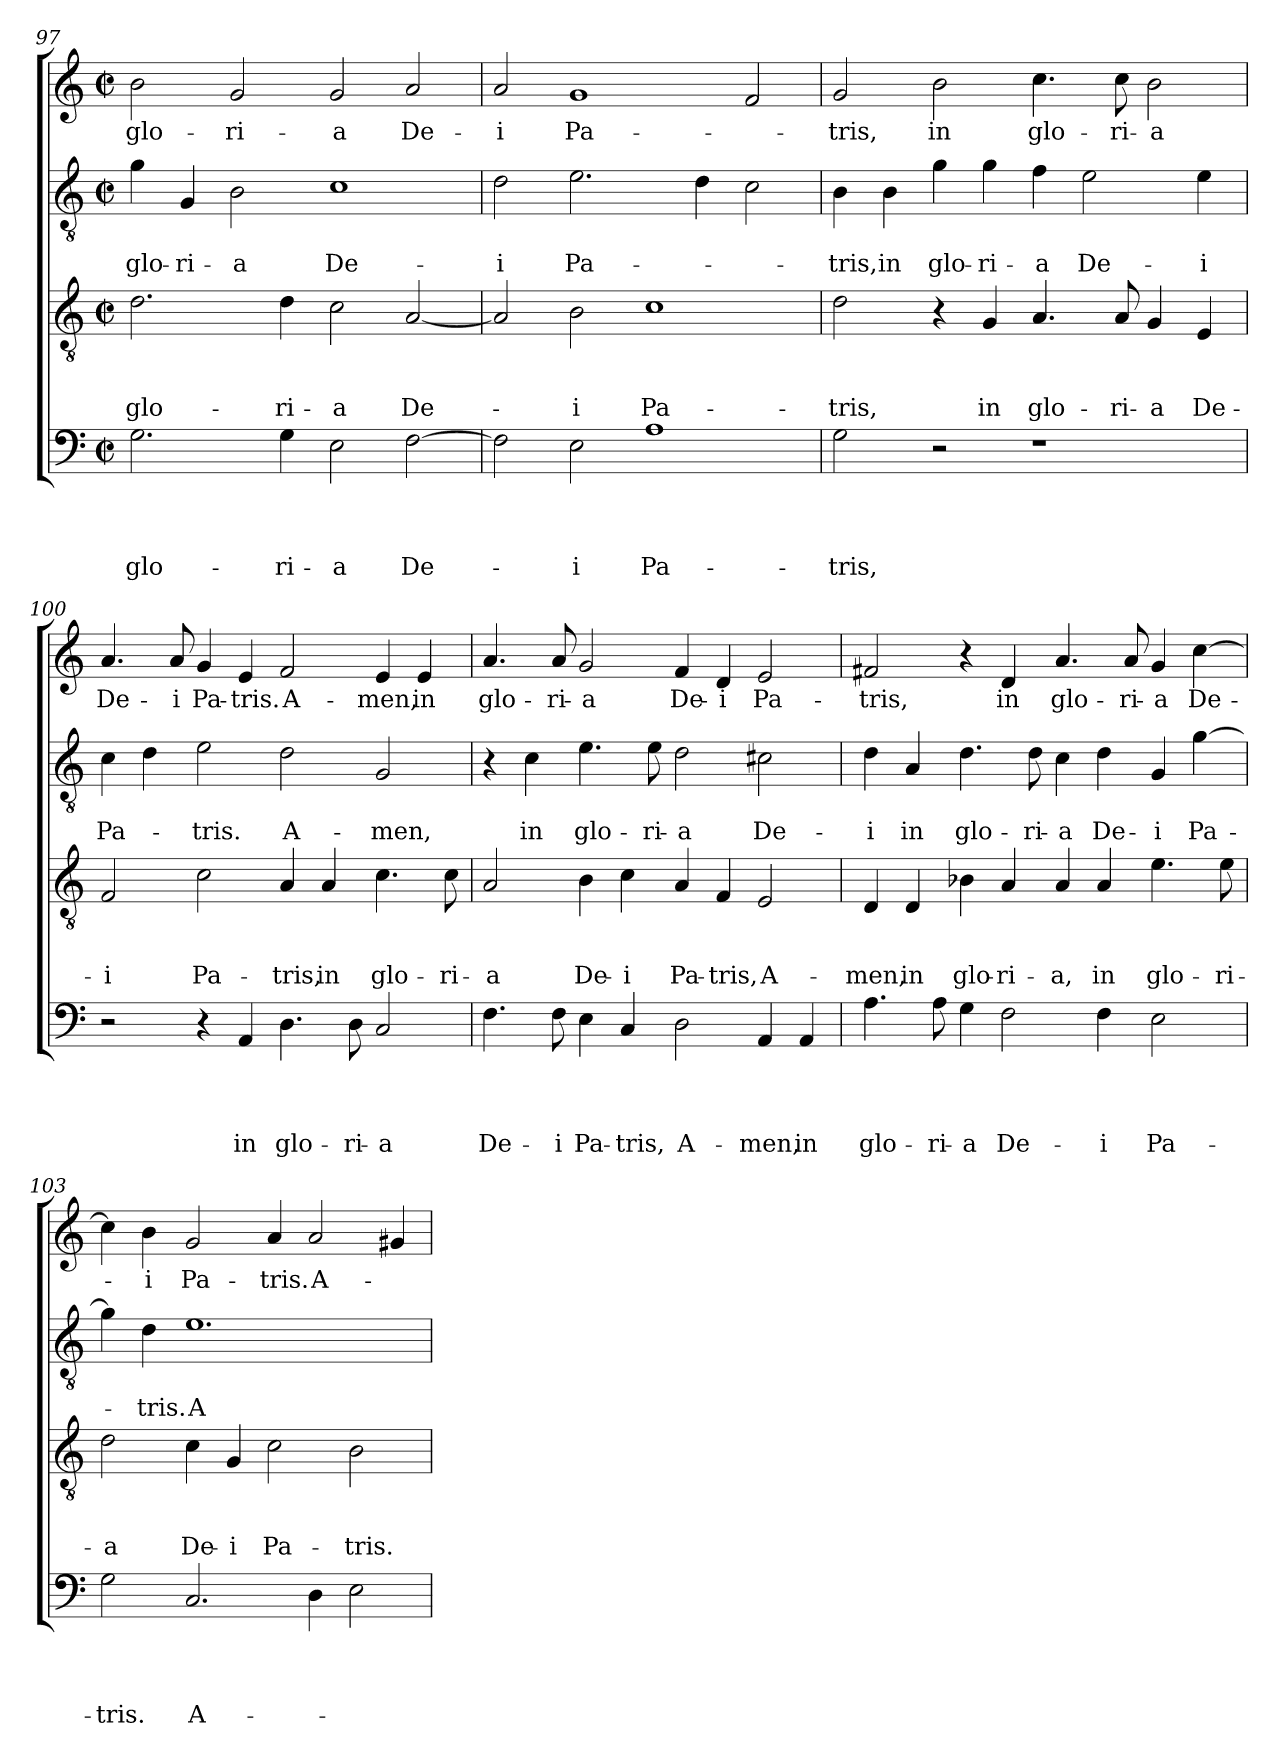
**kern	**text	**text	**text	**text	**kern	**text	**text	**text	**kern	**text	**text	**kern	**text
*part4	*part4	*part4	*part4	*part4	*part3	*part3	*part3	*part3	*part2	*part2	*part2	*part1	*part1
*staff4	*staff4	*staff4	*staff4	*staff4	*staff3	*staff3	*staff3	*staff3	*staff2	*staff2	*staff2	*staff1	*staff1
*clefF4	*	*	*	*	*clefGv2	*	*	*	*clefGv2	*	*	*clefG2	*
*k[]	*	*	*	*	*k[]	*	*	*	*k[]	*	*	*k[]	*
*C:	*	*	*	*	*C:	*	*	*	*C:	*	*	*C:	*
*M2/2	*	*	*	*	*M2/2	*	*	*	*M2/2	*	*	*M2/2	*
*met(c|)	*	*	*	*	*met(c|)	*	*	*	*met(c|)	*	*	*met(c|)	*
=97	=97	=97	=97	=97	=97	=97	=97	=97	=97	=97	=97	=97	=97
2.G\	.	.	.	glo-	2.d\	.	.	glo-	4g\	.	glo-	2b\	glo-
.	.	.	.	.	.	.	.	.	4G/	.	-ri-	.	.
.	.	.	.	.	.	.	.	.	2B\	.	-a	2g/	-ri-
4G\	.	.	.	-ri-	4d\	.	.	-ri-	.	.	.	.	.
2E\	.	.	.	-a	2c\	.	.	-a	1c	.	De-	2g/	-a
[2F\	.	.	.	De-	[2A/	.	.	De-	.	.	.	2a/	De-
=98	=98	=98	=98	=98	=98	=98	=98	=98	=98	=98	=98	=98	=98
2F\]	.	.	.	.	2A/]	.	.	.	2d\	.	-i	2a/	-i
2E\	.	.	.	-i	2B\	.	.	-i	2.e\	.	Pa-	1g	Pa-
1A	.	.	.	Pa-	1c	.	.	Pa-	.	.	.	.	.
.	.	.	.	.	.	.	.	.	4d\	.	.	.	.
.	.	.	.	.	.	.	.	.	2c\	.	.	2f/	.
=99	=99	=99	=99	=99	=99	=99	=99	=99	=99	=99	=99	=99	=99
2G\	.	.	.	-tris,	2d\	.	.	-tris,	4B\	.	-tris,	2g/	-tris,
.	.	.	.	.	.	.	.	.	4B\	.	in	.	.
2r	.	.	.	.	4r	.	.	.	4g\	.	glo-	2b\	in
.	.	.	.	.	4G/	.	.	in	4g\	.	-ri-	.	.
1r	.	.	.	.	4.A/	.	.	glo-	4f\	.	-a	4.cc\	glo-
.	.	.	.	.	.	.	.	.	2e\	.	De-	.	.
.	.	.	.	.	8A/	.	.	-ri-	.	.	.	8cc\	-ri-
.	.	.	.	.	4G/	.	.	-a	.	.	.	2b\	-a
.	.	.	.	.	4E/	.	.	De-	4e\	.	-i	.	.
=100	=100	=100	=100	=100	=100	=100	=100	=100	=100	=100	=100	=100	=100
2r	.	.	.	.	2F/	.	.	-i	4c\	.	Pa-	4.a/	De-
.	.	.	.	.	.	.	.	.	4d\	.	.	.	.
.	.	.	.	.	.	.	.	.	.	.	.	8a/	-i
4r	.	.	.	.	2c\	.	.	Pa-	2e\	.	-tris.	4g/	Pa-
4AA/	.	.	.	in	.	.	.	.	.	.	.	4e/	-tris.
4.D\	.	.	.	glo-	4A/	.	.	-tris,	2d\	.	A-	2f/	A-
.	.	.	.	.	4A/	.	.	in	.	.	.	.	.
8D\	.	.	.	-ri-	.	.	.	.	.	.	.	.	.
2C/	.	.	.	-a	4.c\	.	.	glo-	2G/	.	-men,	4e/	-men,
.	.	.	.	.	.	.	.	.	.	.	.	4e/	in
.	.	.	.	.	8c\	.	.	-ri-	.	.	.	.	.
!!LO:LB:g=z
=101	=101	=101	=101	=101	=101	=101	=101	=101	=101	=101	=101	=101	=101
4.F\	.	.	.	De-	2A/	.	.	-a	4r	.	.	4.a/	glo-
.	.	.	.	.	.	.	.	.	4c\	.	in	.	.
8F\	.	.	.	-i	.	.	.	.	.	.	.	8a/	-ri-
4E\	.	.	.	Pa-	4B\	.	.	De-	4.e\	.	glo-	2g/	-a
4C/	.	.	.	-tris,	4c\	.	.	-i	.	.	.	.	.
.	.	.	.	.	.	.	.	.	8e\	.	-ri-	.	.
2D\	.	.	.	A-	4A/	.	.	Pa-	2d\	.	-a	4f/	De-
.	.	.	.	.	4F/	.	.	-tris,	.	.	.	4d/	-i
4AA/	.	.	.	-men,	2E/	.	.	A-	2c#X\	.	De-	2e/	Pa-
4AA/	.	.	.	in	.	.	.	.	.	.	.	.	.
=102	=102	=102	=102	=102	=102	=102	=102	=102	=102	=102	=102	=102	=102
4.A\	.	.	.	glo-	4D/	.	.	-men,	4d\	.	-i	2f#X/	-tris,
.	.	.	.	.	4D/	.	.	in	4A/	.	in	.	.
8A\	.	.	.	-ri-	.	.	.	.	.	.	.	.	.
4G\	.	.	.	-a	4B-X\	.	.	glo-	4.d\	.	glo-	4r	.
2F\	.	.	.	De-	4A/	.	.	-ri-	.	.	.	4d/	in
.	.	.	.	.	.	.	.	.	8d\	.	-ri-	.	.
.	.	.	.	.	4A/	.	.	-a,	4c\	.	-a	4.a/	glo-
4F\	.	.	.	-i	4A/	.	.	in	4d\	.	De-	.	.
.	.	.	.	.	.	.	.	.	.	.	.	8a/	-ri-
2E\	.	.	.	Pa-	4.e\	.	.	glo-	4G/	.	-i	4g/	-a
.	.	.	.	.	.	.	.	.	[4g\	.	Pa-	[4cc\	De-
.	.	.	.	.	8e\	.	.	-ri-	.	.	.	.	.
=103	=103	=103	=103	=103	=103	=103	=103	=103	=103	=103	=103	=103	=103
2G\	.	.	.	-tris.	2d\	.	.	-a	4g\]	.	.	4cc\]	.
.	.	.	.	.	.	.	.	.	4d\	.	-tris.	4b\	-i
2.C/	.	.	.	A-	4c\	.	.	De-	1.e	.	A-	2g/	Pa-
.	.	.	.	.	4G/	.	.	-i	.	.	.	.	.
.	.	.	.	.	2c\	.	.	Pa-	.	.	.	4a/	-tris.
4D\	.	.	.	.	.	.	.	.	.	.	.	2a/	A-
2E\	.	.	.	.	2B\	.	.	-tris.	.	.	.	.	.
.	.	.	.	.	.	.	.	.	.	.	.	4g#X/	.
=	=	=	=	=	=	=	=	=	=	=	=	=	=
*-	*-	*-	*-	*-	*-	*-	*-	*-	*-	*-	*-	*-	*-
